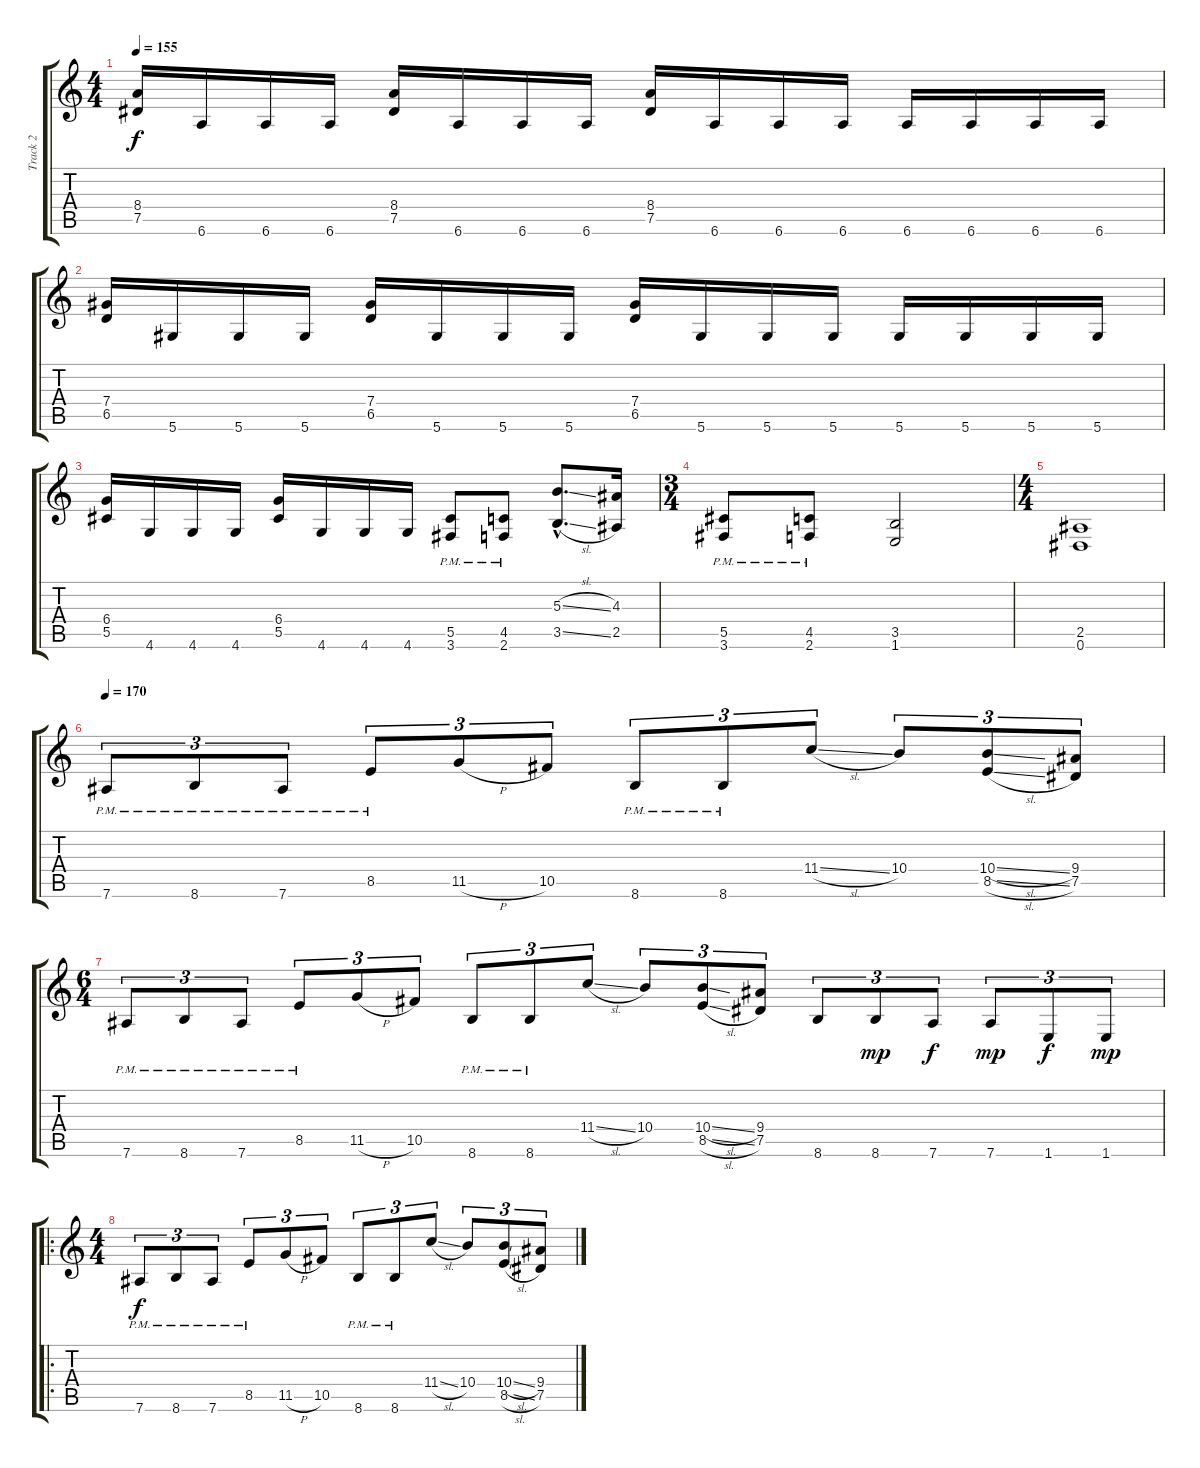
\track ("Track 2" "Track 2") {instrument distortionguitar}
\staff {score tabs}
\tuning (Eb4 Bb3 Gb3 Db3 Ab2 Eb2) {hide}
\ts (4 4)
\tempo 155
\clef g2
\ks c
(8.4 7.5).16{dy f} 6.6.16 6.6.16 6.6.16 (8.4 7.5).16 6.6.16 6.6.16 6.6.16 (8.4 7.5).16 6.6.16 6.6.16 6.6.16 6.6.16 6.6.16 6.6.16 6.6.16 |
(7.4 6.5).16 5.6.16 5.6.16 5.6.16 (7.4 6.5).16 5.6.16 5.6.16 5.6.16 (7.4 6.5).16 5.6.16 5.6.16 5.6.16 5.6.16 5.6.16 5.6.16 5.6.16 |
(6.4 5.5).16 4.6.16 4.6.16 4.6.16 (6.4 5.5).16 4.6.16 4.6.16 4.6.16 (5.5{pm} 3.6{pm}).8 (4.5{pm} 2.6{pm}).8 (5.3{sl hac} 3.5{sl hac}).8{d} (4.3 2.5).16 |
\ts (3 4)
(5.5{pm} 3.6{pm}).8 (4.5{pm} 2.6{pm}).8 (3.5 1.6).2 |
\ts (4 4)
(2.5 0.6).1 |
\tempo 170
7.6{pm}.8{tu (3 2) volume 16} 8.6{pm}.8{tu (3 2)} 7.6{pm}.8{tu (3 2)} 8.5{pm}.8{tu (3 2)} 11.5{h}.8{tu (3 2)} 10.5.8{tu (3 2)} 8.6{pm}.8{tu (3 2)} 8.6{pm}.8{tu (3 2)} 11.4{sl}.8{tu (3 2)} 10.4.8{tu (3 2)} (10.4{sl} 8.5{sl}).8{tu (3 2)} (9.4 7.5).8{tu (3 2)} |
\ts (6 4)
7.6{pm}.8{tu (3 2)} 8.6{pm}.8{tu (3 2)} 7.6{pm}.8{tu (3 2)} 8.5{pm}.8{tu (3 2)} 11.5{h}.8{tu (3 2)} 10.5.8{tu (3 2)} 8.6{pm}.8{tu (3 2)} 8.6{pm}.8{tu (3 2)} 11.4{sl}.8{tu (3 2)} 10.4.8{tu (3 2)} (10.4{sl} 8.5{sl}).8{tu (3 2)} (9.4 7.5).8{tu (3 2)} 8.6.8{tu (3 2)} 8.6.8{tu (3 2) dy mp} 7.6.8{tu (3 2) dy f} 7.6.8{tu (3 2) dy mp} 1.6.8{tu (3 2) dy f} 1.6.8{tu (3 2) dy mp} |
\ro
\ts (4 4)
7.6{pm}.8{tu (3 2) dy f volume 13} 8.6{pm}.8{tu (3 2)} 7.6{pm}.8{tu (3 2)} 8.5{pm}.8{tu (3 2)} 11.5{h}.8{tu (3 2)} 10.5.8{tu (3 2)} 8.6{pm}.8{tu (3 2)} 8.6{pm}.8{tu (3 2)} 11.4{sl}.8{tu (3 2)} 10.4.8{tu (3 2)} (10.4{sl} 8.5{sl}).8{tu (3 2)} (9.4 7.5).8{tu (3 2)}
